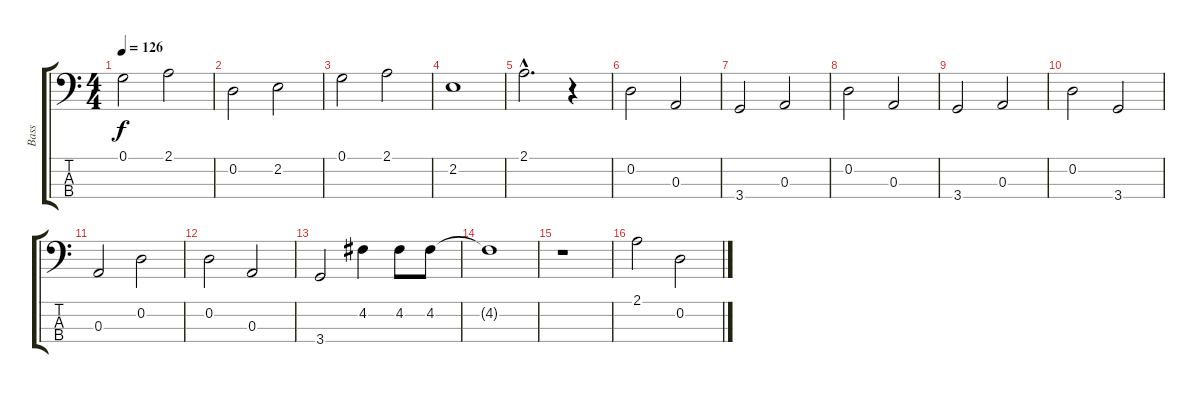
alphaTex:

\track ("Bass" "Bass") {instrument electricbasspick}
\staff {score tabs}
\tuning (G2 D2 A1 E1) {hide}
\ts (4 4)
\tempo 126
\clef f4
\ks c
0.1.2{dy f} 2.1.2 |
0.2.2 2.2.2 |
0.1.2 2.1.2 |
2.2.1 |
2.1{hac}.2{d} r.4 |
0.2.2 0.3.2 |
3.4.2 0.3.2 |
0.2.2 0.3.2 |
3.4.2 0.3.2 |
0.2.2 3.4.2 |
0.3.2 0.2.2 |
0.2.2 0.3.2 |
3.4.2 4.2.4 4.2.8 4.2.8 |
4.2{t}.1 |
r.1 |
2.1.2 0.2.2
